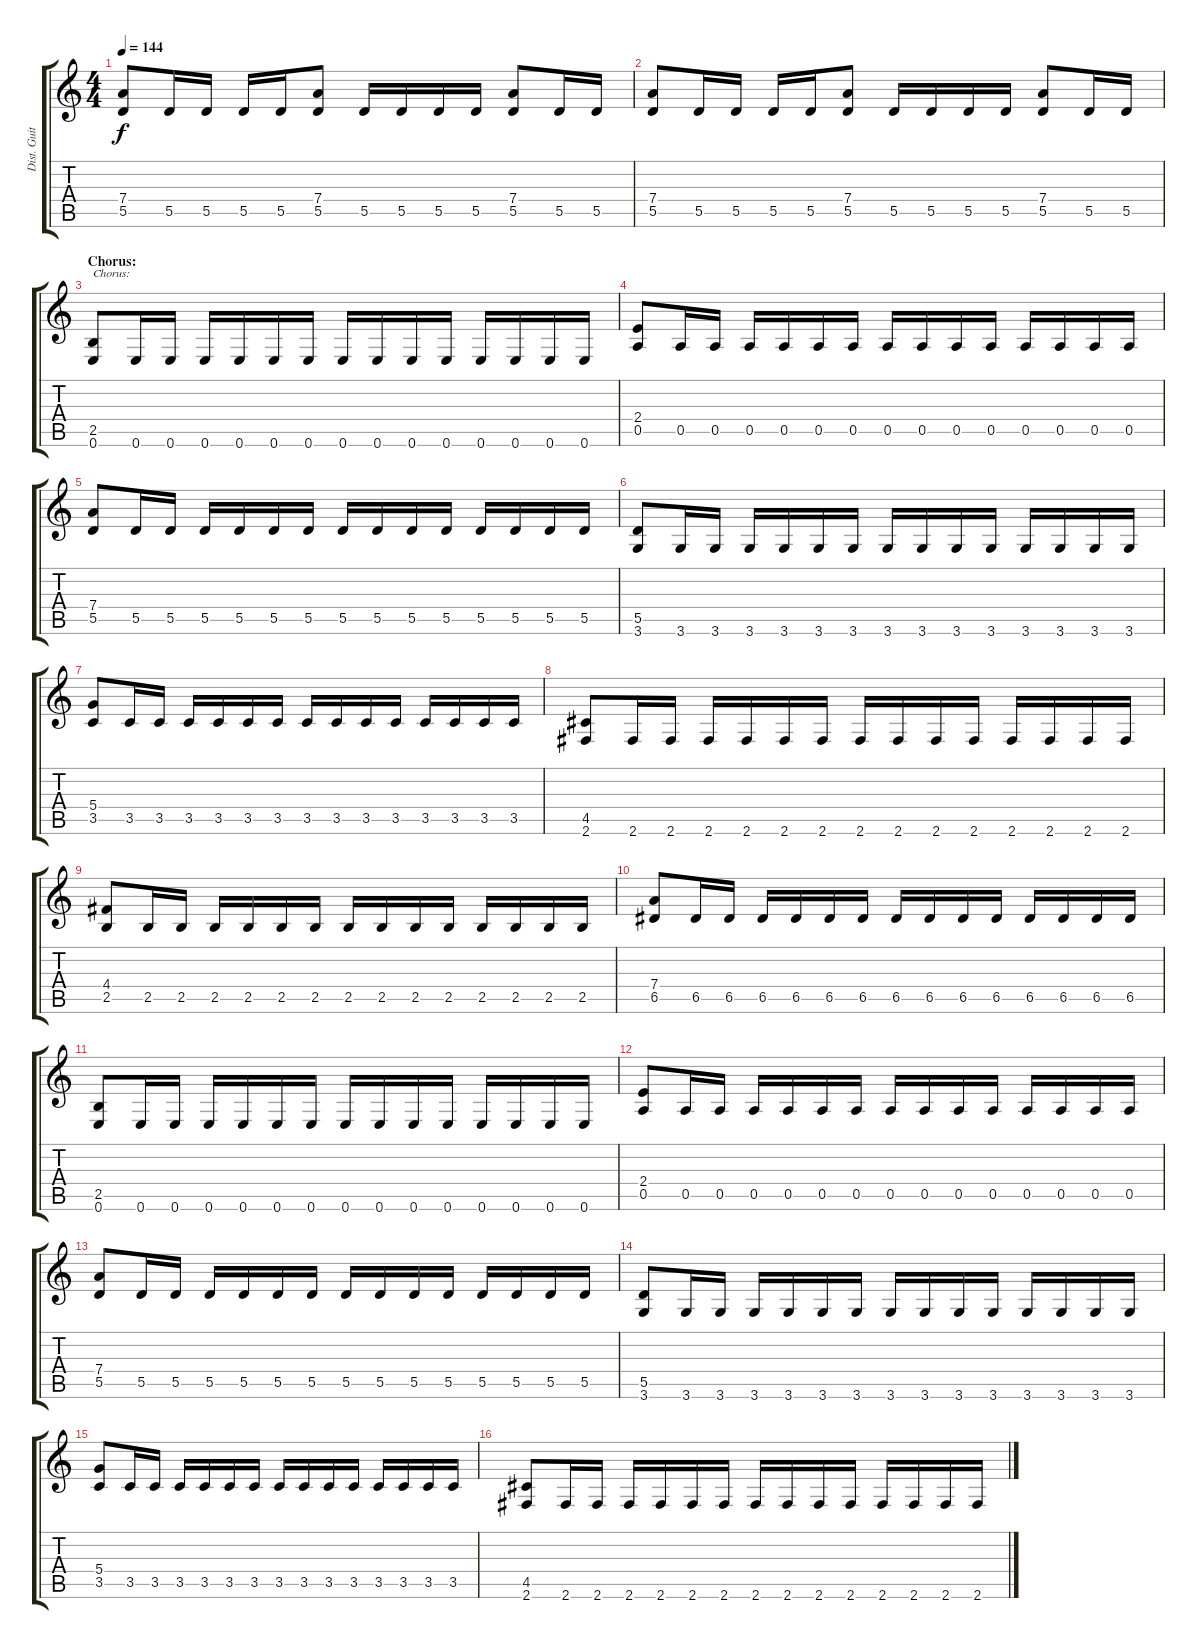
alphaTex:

\track ("Dist. Guitar 1" "Dist. Guit") {instrument distortionguitar}
\staff {score tabs}
\tuning (E4 B3 G3 D3 A2 E2) {hide}
\ts (4 4)
\tempo 144
\clef g2
\ks c
(7.4 5.5).8{dy f} 5.5.16 5.5.16 5.5.16 5.5.16 (7.4 5.5).8 5.5.16 5.5.16 5.5.16 5.5.16 (7.4 5.5).8 5.5.16 5.5.16 |
(7.4 5.5).8 5.5.16 5.5.16 5.5.16 5.5.16 (7.4 5.5).8 5.5.16 5.5.16 5.5.16 5.5.16 (7.4 5.5).8 5.5.16 5.5.16 |
\section ("" "Chorus:")
(2.5 0.6).8{txt "Chorus:"} 0.6.16 0.6.16 0.6.16 0.6.16 0.6.16 0.6.16 0.6.16 0.6.16 0.6.16 0.6.16 0.6.16 0.6.16 0.6.16 0.6.16 |
(2.4 0.5).8 0.5.16 0.5.16 0.5.16 0.5.16 0.5.16 0.5.16 0.5.16 0.5.16 0.5.16 0.5.16 0.5.16 0.5.16 0.5.16 0.5.16 |
(7.4 5.5).8 5.5.16 5.5.16 5.5.16 5.5.16 5.5.16 5.5.16 5.5.16 5.5.16 5.5.16 5.5.16 5.5.16 5.5.16 5.5.16 5.5.16 |
(5.5 3.6).8 3.6.16 3.6.16 3.6.16 3.6.16 3.6.16 3.6.16 3.6.16 3.6.16 3.6.16 3.6.16 3.6.16 3.6.16 3.6.16 3.6.16 |
(5.4 3.5).8 3.5.16 3.5.16 3.5.16 3.5.16 3.5.16 3.5.16 3.5.16 3.5.16 3.5.16 3.5.16 3.5.16 3.5.16 3.5.16 3.5.16 |
(4.5 2.6).8 2.6.16 2.6.16 2.6.16 2.6.16 2.6.16 2.6.16 2.6.16 2.6.16 2.6.16 2.6.16 2.6.16 2.6.16 2.6.16 2.6.16 |
(4.4 2.5).8 2.5.16 2.5.16 2.5.16 2.5.16 2.5.16 2.5.16 2.5.16 2.5.16 2.5.16 2.5.16 2.5.16 2.5.16 2.5.16 2.5.16 |
(7.4 6.5).8 6.5.16 6.5.16 6.5.16 6.5.16 6.5.16 6.5.16 6.5.16 6.5.16 6.5.16 6.5.16 6.5.16 6.5.16 6.5.16 6.5.16 |
(2.5 0.6).8 0.6.16 0.6.16 0.6.16 0.6.16 0.6.16 0.6.16 0.6.16 0.6.16 0.6.16 0.6.16 0.6.16 0.6.16 0.6.16 0.6.16 |
(2.4 0.5).8 0.5.16 0.5.16 0.5.16 0.5.16 0.5.16 0.5.16 0.5.16 0.5.16 0.5.16 0.5.16 0.5.16 0.5.16 0.5.16 0.5.16 |
(7.4 5.5).8 5.5.16 5.5.16 5.5.16 5.5.16 5.5.16 5.5.16 5.5.16 5.5.16 5.5.16 5.5.16 5.5.16 5.5.16 5.5.16 5.5.16 |
(5.5 3.6).8 3.6.16 3.6.16 3.6.16 3.6.16 3.6.16 3.6.16 3.6.16 3.6.16 3.6.16 3.6.16 3.6.16 3.6.16 3.6.16 3.6.16 |
(5.4 3.5).8 3.5.16 3.5.16 3.5.16 3.5.16 3.5.16 3.5.16 3.5.16 3.5.16 3.5.16 3.5.16 3.5.16 3.5.16 3.5.16 3.5.16 |
(4.5 2.6).8 2.6.16 2.6.16 2.6.16 2.6.16 2.6.16 2.6.16 2.6.16 2.6.16 2.6.16 2.6.16 2.6.16 2.6.16 2.6.16 2.6.16
